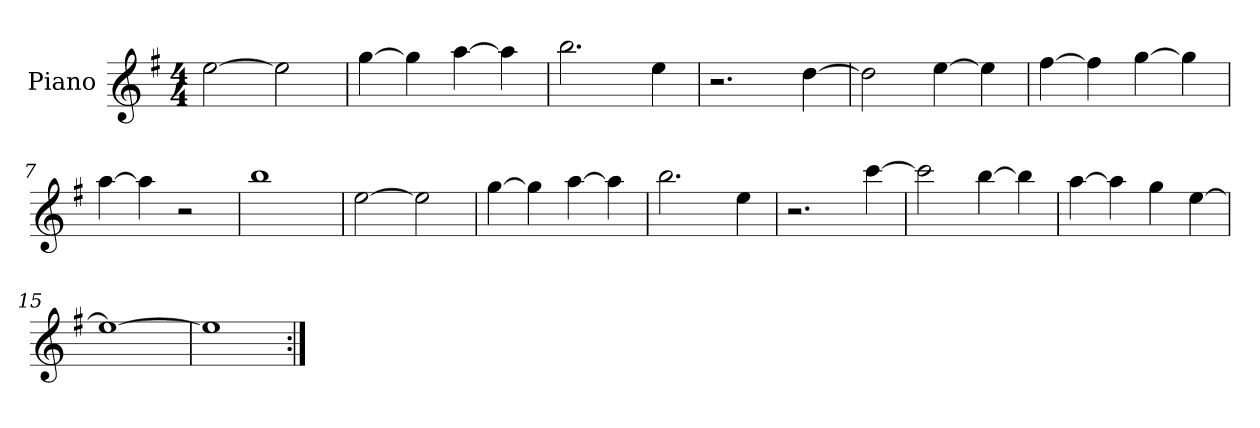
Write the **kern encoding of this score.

**kern
*part1
*staff1
*I"Piano
*I'Pno.
*clefG2
*k[f#]
*M4/4
*MM240
=1
[2ee\
2ee\]
=2
[4gg\
4gg\]
[4aa\
4aa\]
=3
2.bb\
4ee\
=4
2.r
[4dd\
=5
2dd\]
[4ee\
4ee\]
=6
[4ff#\
4ff#\]
[4gg\
4gg\]
=7
[4aa\
4aa\]
2r
=8
1bb
=9
[2ee\
2ee\]
=10
[4gg\
4gg\]
[4aa\
4aa\]
=11
2.bb\
4ee\
=12
2.r
[4ccc\
!!LO:LB:g=z
=13
2ccc\]
[4bb\
4bb\]
=14
[4aa\
4aa\]
4gg\
[4ee\
=15
1ee_
=16
1ee]
=:|!
*-
